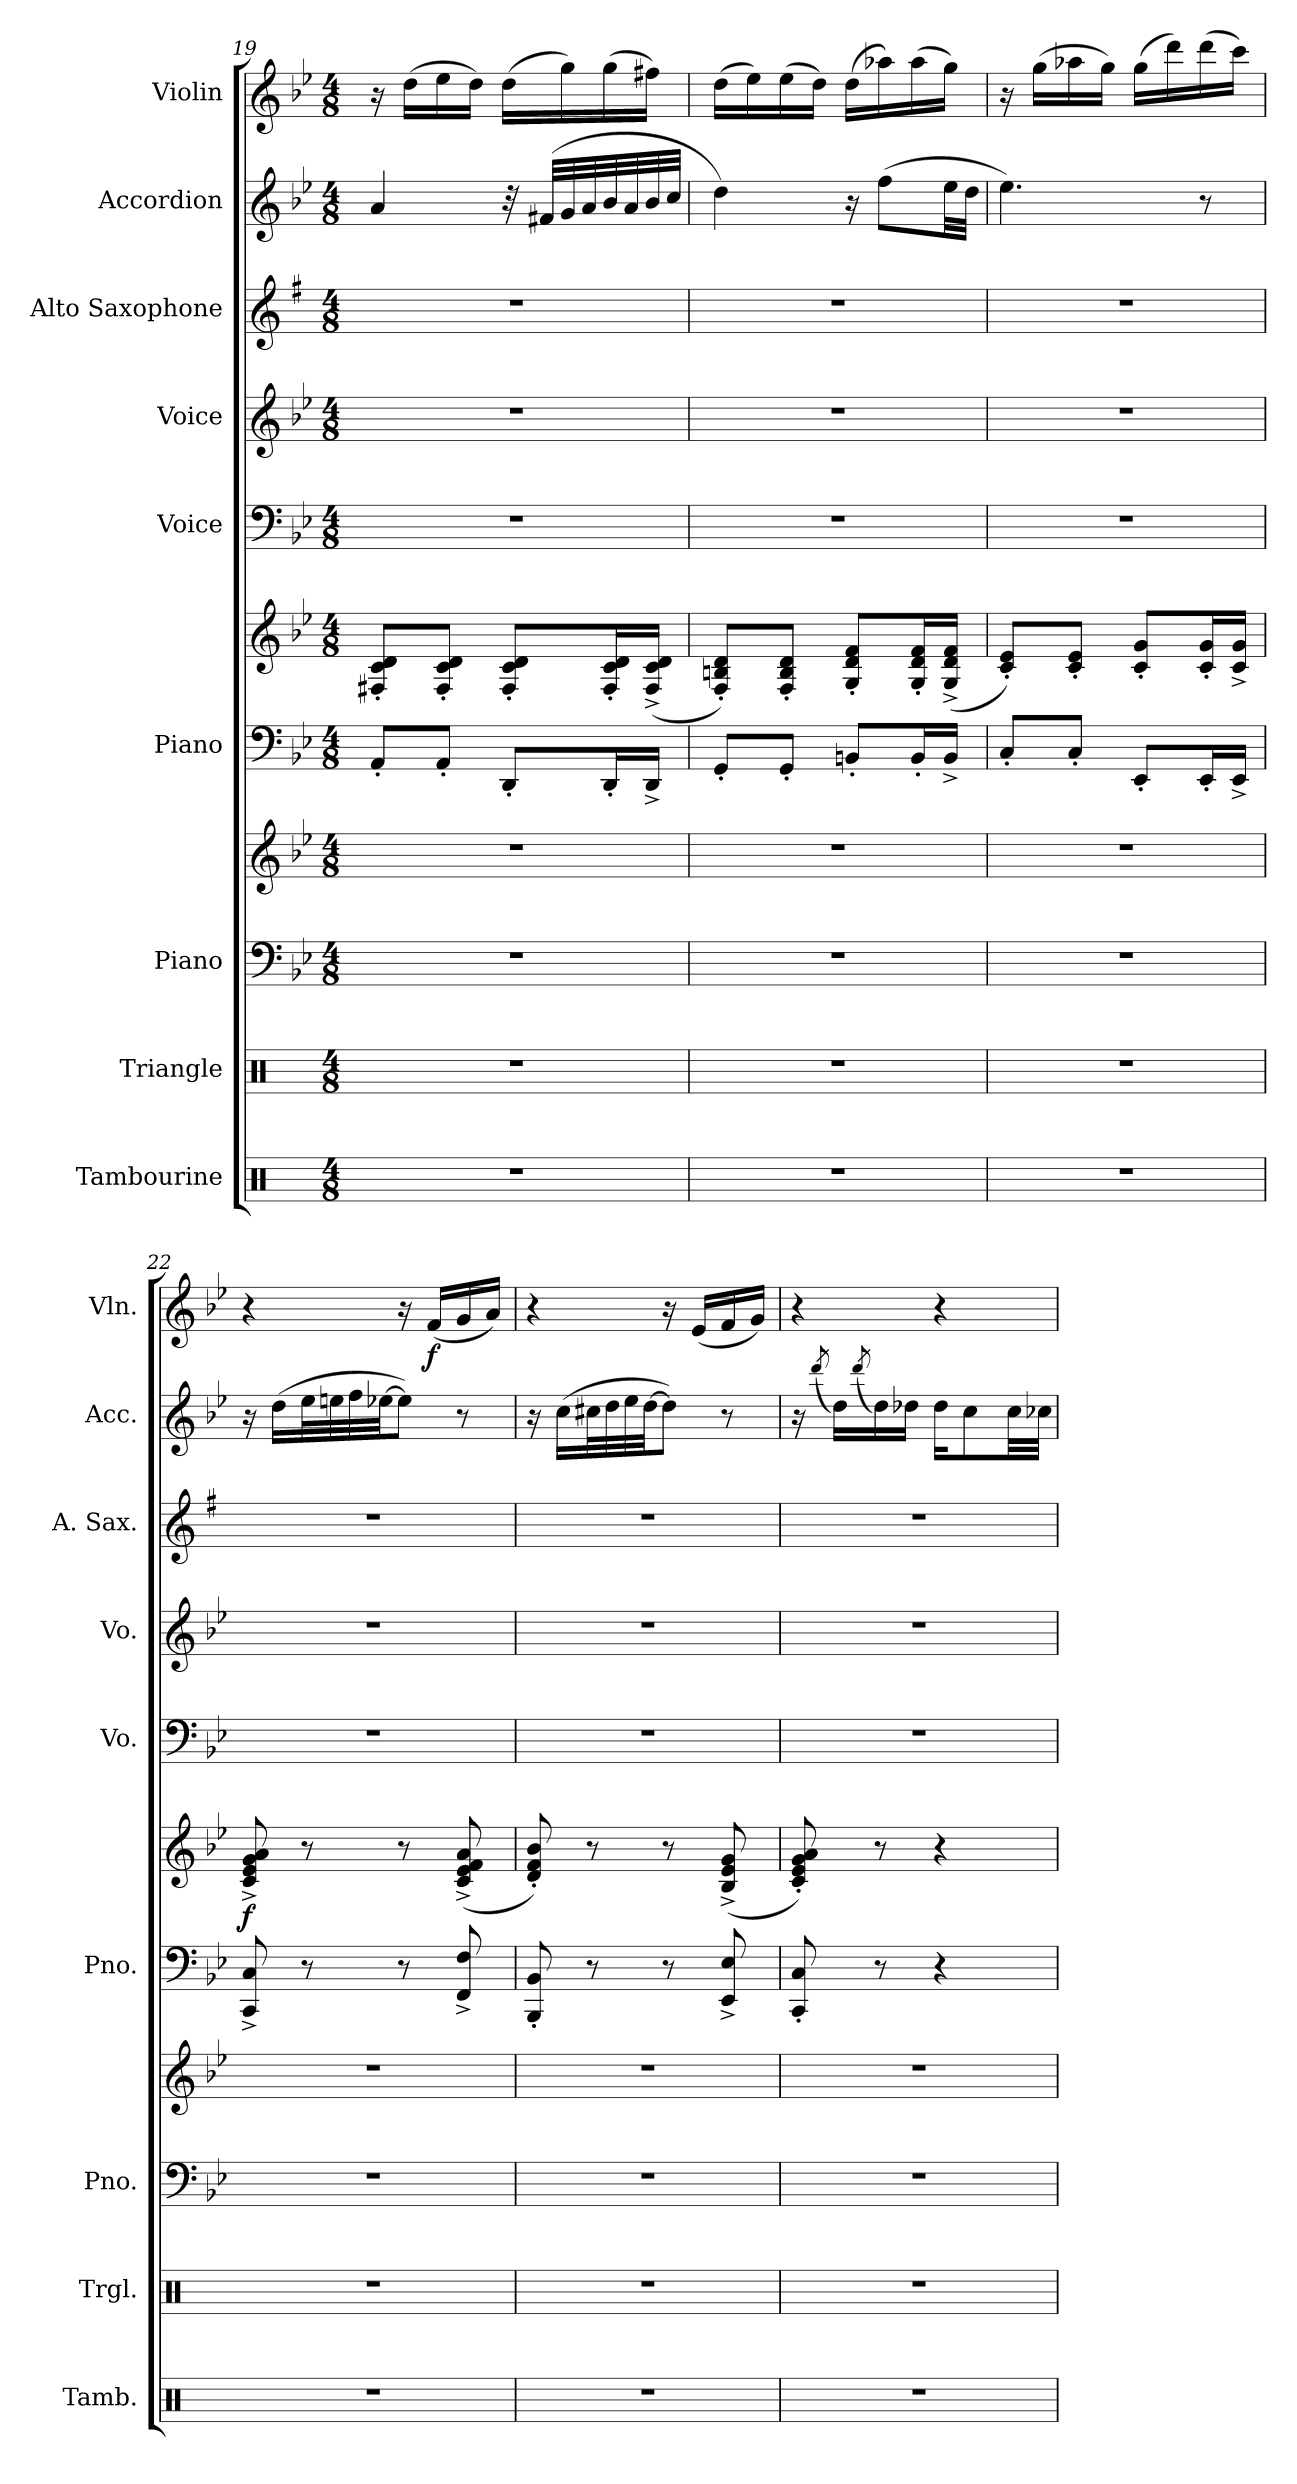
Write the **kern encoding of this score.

**kern	**kern	**kern	**kern	**kern	**kern	**dynam	**kern	**kern	**kern	**kern	**kern	**dynam
*part9	*part8	*part7	*part7	*part6	*part6	*part6	*part5	*part4	*part3	*part2	*part1	*part1
*staff11	*staff10	*staff9	*staff8	*staff7	*staff6	*staff6/7	*staff5	*staff4	*staff3	*staff2	*staff1	*staff1
*I"Tambourine	*I"Triangle	*I"Piano	*	*I"Piano	*	*	*I"Voice	*I"Voice	*I"Alto Saxophone	*I"Accordion	*I"Violin	*
*I'Tamb.	*I'Trgl.	*I'Pno.	*	*I'Pno.	*	*	*I'Vo.	*I'Vo.	*I'A. Sax.	*I'Acc.	*I'Vln.	*
*clefX	*clefX	*clefF4	*clefG2	*clefF4	*clefG2	*	*clefF4	*clefG2	*clefG2	*clefG2	*clefG2	*
*	*	*	*	*	*	*	*	*	*ITrd5c9	*	*	*
*k[]	*k[]	*k[b-e-]	*k[b-e-]	*k[b-e-]	*k[b-e-]	*	*k[b-e-]	*k[b-e-]	*k[b-e-]	*k[b-e-]	*k[b-e-]	*
*M4/8	*M4/8	*M4/8	*M4/8	*M4/8	*M4/8	*	*M4/8	*M4/8	*M4/8	*M4/8	*M4/8	*
=19	=19	=19	=19	=19	=19	=19	=19	=19	=19	=19	=19	=19
2r	2r	2r	2r	8AA'/L	8F#X/' 8c/' 8d/'L	.	2r	2r	2r	4a/	16r	.
.	.	.	.	.	.	.	.	.	.	.	(16dd\LL	.
.	.	.	.	8AA'/J	8F#/' 8c/' 8d/'J	.	.	.	.	.	16ee-\	.
.	.	.	.	.	.	.	.	.	.	.	16dd\JJ)	.
.	.	.	.	8DD'/L	8F#/' 8c/' 8d/'L	.	.	.	.	32r	(16dd\LL	.
.	.	.	.	.	.	.	.	.	.	(32f#X/LLL	.	.
.	.	.	.	.	.	.	.	.	.	32g/	16gg\)	.
.	.	.	.	.	.	.	.	.	.	32a/	.	.
.	.	.	.	16DD'/L	16F#/' 16c/' 16d/'L	.	.	.	.	32b-/	(16gg\	.
.	.	.	.	.	.	.	.	.	.	32a/	.	.
.	.	.	.	16DD^/JJ	(16F#/^ 16c/^ 16d/^JJ	.	.	.	.	32b-/	16ff#X\JJ)	.
.	.	.	.	.	.	.	.	.	.	32cc/JJJ	.	.
=20	=20	=20	=20	=20	=20	=20	=20	=20	=20	=20	=20	=20
2r	2r	2r	2r	8GG'/L	8F/' 8Bn/' 8d/'L)	.	2r	2r	2r	4dd\)	(16dd\LL	.
.	.	.	.	.	.	.	.	.	.	.	16ee-\)	.
.	.	.	.	8GG'/J	8F/' 8B/' 8d/'J	.	.	.	.	.	(16ee-\	.
.	.	.	.	.	.	.	.	.	.	.	16dd\JJ)	.
.	.	.	.	8BBn'/L	8G/' 8d/' 8f/'L	.	.	.	.	16r	(16dd\LL	.
.	.	.	.	.	.	.	.	.	.	(8ff\L	16aa-X\)	.
.	.	.	.	16BB'/L	16G/' 16d/' 16f/'L	.	.	.	.	.	(16aa-\	.
.	.	.	.	16BB^/JJ	(16G/^ 16d/^ 16f/^JJ	.	.	.	.	32ee-\LL	16gg\JJ)	.
.	.	.	.	.	.	.	.	.	.	32dd\JJJ	.	.
=21	=21	=21	=21	=21	=21	=21	=21	=21	=21	=21	=21	=21
2r	2r	2r	2r	8C'/L	8c/' 8e-/'L)	.	2r	2r	2r	4.ee-\)	16r	.
.	.	.	.	.	.	.	.	.	.	.	(16gg\LL	.
.	.	.	.	8C'/J	8c/' 8e-/'J	.	.	.	.	.	16aa-X\	.
.	.	.	.	.	.	.	.	.	.	.	16gg\JJ)	.
.	.	.	.	8EE-'/L	8c/' 8g/'L	.	.	.	.	.	(16gg\LL	.
.	.	.	.	.	.	.	.	.	.	.	16ddd\)	.
.	.	.	.	16EE-'/L	16c/' 16g/'L	.	.	.	.	8r	(16ddd\	.
.	.	.	.	16EE-^/JJ	16c/^ 16g/^JJ	.	.	.	.	.	16ccc\JJ)	.
!!LO:PB:g=z
=22	=22	=22	=22	=22	=22	=22	=22	=22	=22	=22	=22	=22
!	!	!	!	!	!	!LO:DY:b	!	!	!	!	!	!
2r	2r	2r	2r	8CC/^ 8C/^	8c/^ 8e-/^ 8g/^ 8a/^	f	2r	2r	2r	16r	4r	.
.	.	.	.	.	.	.	.	.	.	(16dd\LL	.	.
.	.	.	.	8r	8r	.	.	.	.	32ee-\L	.	.
.	.	.	.	.	.	.	.	.	.	32een\	.	.
.	.	.	.	.	.	.	.	.	.	32ff\	.	.
.	.	.	.	.	.	.	.	.	.	[32ee-X\JJ	.	.
.	.	.	.	8r	8r	.	.	.	.	8ee-\J])	16r	.
!	!	!	!	!	!	!	!	!	!	!	!	!LO:DY:b
.	.	.	.	.	.	.	.	.	.	.	(16f/LL	f
.	.	.	.	8FF/^ 8F/^	(8c/^ 8e-/^ 8f/^ 8a/^	.	.	.	.	8r	16g/	.
.	.	.	.	.	.	.	.	.	.	.	16a/JJ)	.
=23	=23	=23	=23	=23	=23	=23	=23	=23	=23	=23	=23	=23
2r	2r	2r	2r	8BBB-/' 8BB-/'	8d/' 8f/' 8b-/')	.	2r	2r	2r	16r	4r	.
.	.	.	.	.	.	.	.	.	.	(16cc\LL	.	.
.	.	.	.	8r	8r	.	.	.	.	32cc#X\L	.	.
.	.	.	.	.	.	.	.	.	.	32dd\	.	.
.	.	.	.	.	.	.	.	.	.	32ee-\	.	.
.	.	.	.	.	.	.	.	.	.	[32dd\JJ	.	.
.	.	.	.	8r	8r	.	.	.	.	8dd\J])	16r	.
.	.	.	.	.	.	.	.	.	.	.	(16e-/LL	.
.	.	.	.	8EE-/^ 8E-/^	(8B-/^ 8e-/^ 8g/^	.	.	.	.	8r	16f/	.
.	.	.	.	.	.	.	.	.	.	.	16g/JJ)	.
=24	=24	=24	=24	=24	=24	=24	=24	=24	=24	=24	=24	=24
2r	2r	2r	2r	8CC/' 8C/'	8c/' 8e-/' 8g/' 8a/')	.	2r	2r	2r	16r	4r	.
.	.	.	.	.	.	.	.	.	.	(8qddd/	.	.
.	.	.	.	.	.	.	.	.	.	16dd\LL)	.	.
.	.	.	.	.	.	.	.	.	.	(8qddd/	.	.
.	.	.	.	8r	8r	.	.	.	.	16dd\)	.	.
.	.	.	.	.	.	.	.	.	.	16dd-X\JJ	.	.
.	.	.	.	4r	4r	.	.	.	.	16dd-\KL	4r	.
.	.	.	.	.	.	.	.	.	.	8cc\	.	.
.	.	.	.	.	.	.	.	.	.	32cc\LL	.	.
.	.	.	.	.	.	.	.	.	.	32cc-X\JJJ	.	.
=	=	=	=	=	=	=	=	=	=	=	=	=
*-	*-	*-	*-	*-	*-	*-	*-	*-	*-	*-	*-	*-
